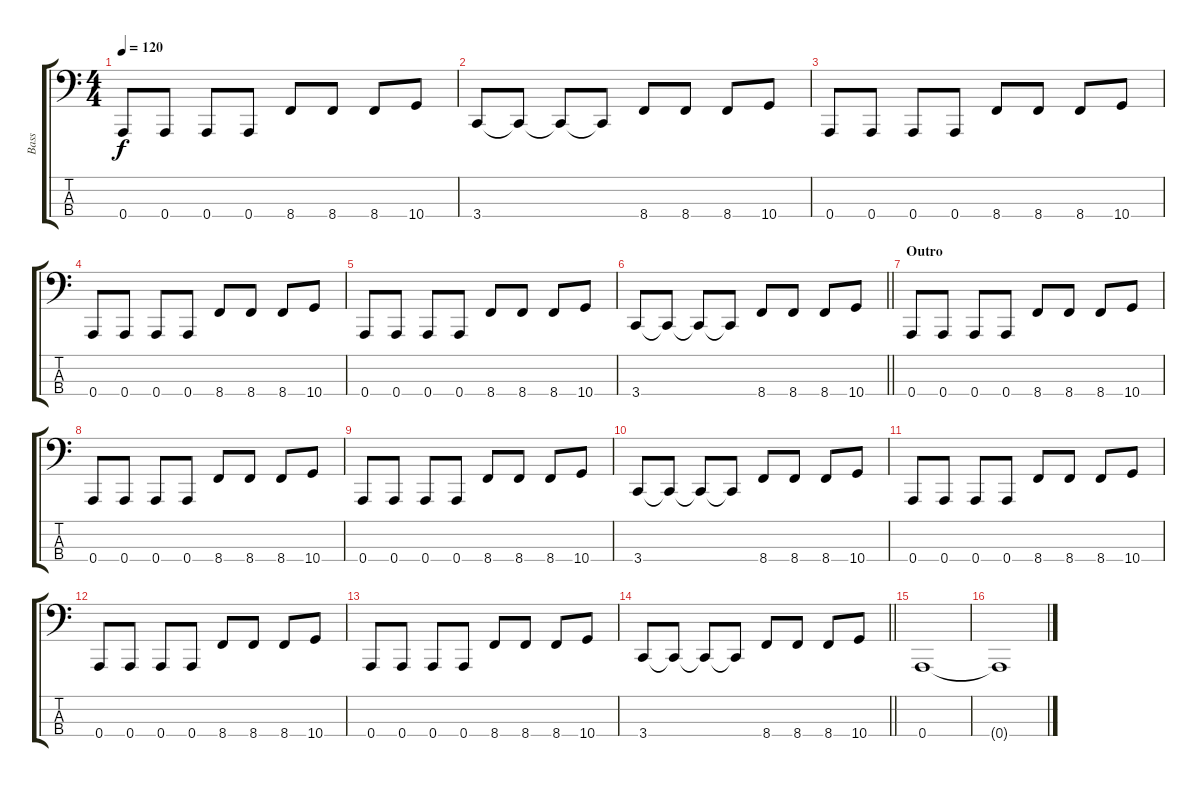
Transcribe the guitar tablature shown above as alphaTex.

\track ("Bass" "Bass") {instrument electricbassfinger}
\staff {score tabs}
\tuning (D2 A1 E1 A0) {hide}
\ts (4 4)
\tempo 120
\clef f4
\ks c
0.4.8{dy f} 0.4.8 0.4.8 0.4.8 8.4.8 8.4.8 8.4.8 10.4.8 |
3.4.8 3.4{t}.8 3.4{t}.8 3.4{t}.8 8.4.8 8.4.8 8.4.8 10.4.8 |
0.4.8 0.4.8 0.4.8 0.4.8 8.4.8 8.4.8 8.4.8 10.4.8 |
0.4.8 0.4.8 0.4.8 0.4.8 8.4.8 8.4.8 8.4.8 10.4.8 |
0.4.8 0.4.8 0.4.8 0.4.8 8.4.8 8.4.8 8.4.8 10.4.8 |
\barLineRight lightlight
3.4.8 3.4{t}.8 3.4{t}.8 3.4{t}.8 8.4.8 8.4.8 8.4.8 10.4.8 |
\section ("" "Outro")
0.4.8 0.4.8 0.4.8 0.4.8 8.4.8 8.4.8 8.4.8 10.4.8 |
0.4.8 0.4.8 0.4.8 0.4.8 8.4.8 8.4.8 8.4.8 10.4.8 |
0.4.8 0.4.8 0.4.8 0.4.8 8.4.8 8.4.8 8.4.8 10.4.8 |
3.4.8 3.4{t}.8 3.4{t}.8 3.4{t}.8 8.4.8 8.4.8 8.4.8 10.4.8 |
0.4.8 0.4.8 0.4.8 0.4.8 8.4.8 8.4.8 8.4.8 10.4.8 |
0.4.8 0.4.8 0.4.8 0.4.8 8.4.8 8.4.8 8.4.8 10.4.8 |
0.4.8 0.4.8 0.4.8 0.4.8 8.4.8 8.4.8 8.4.8 10.4.8 |
\barLineRight lightlight
3.4.8 3.4{t}.8 3.4{t}.8 3.4{t}.8 8.4.8 8.4.8 8.4.8 10.4.8 |
0.4.1 |
0.4{t}.1{volume 0}
